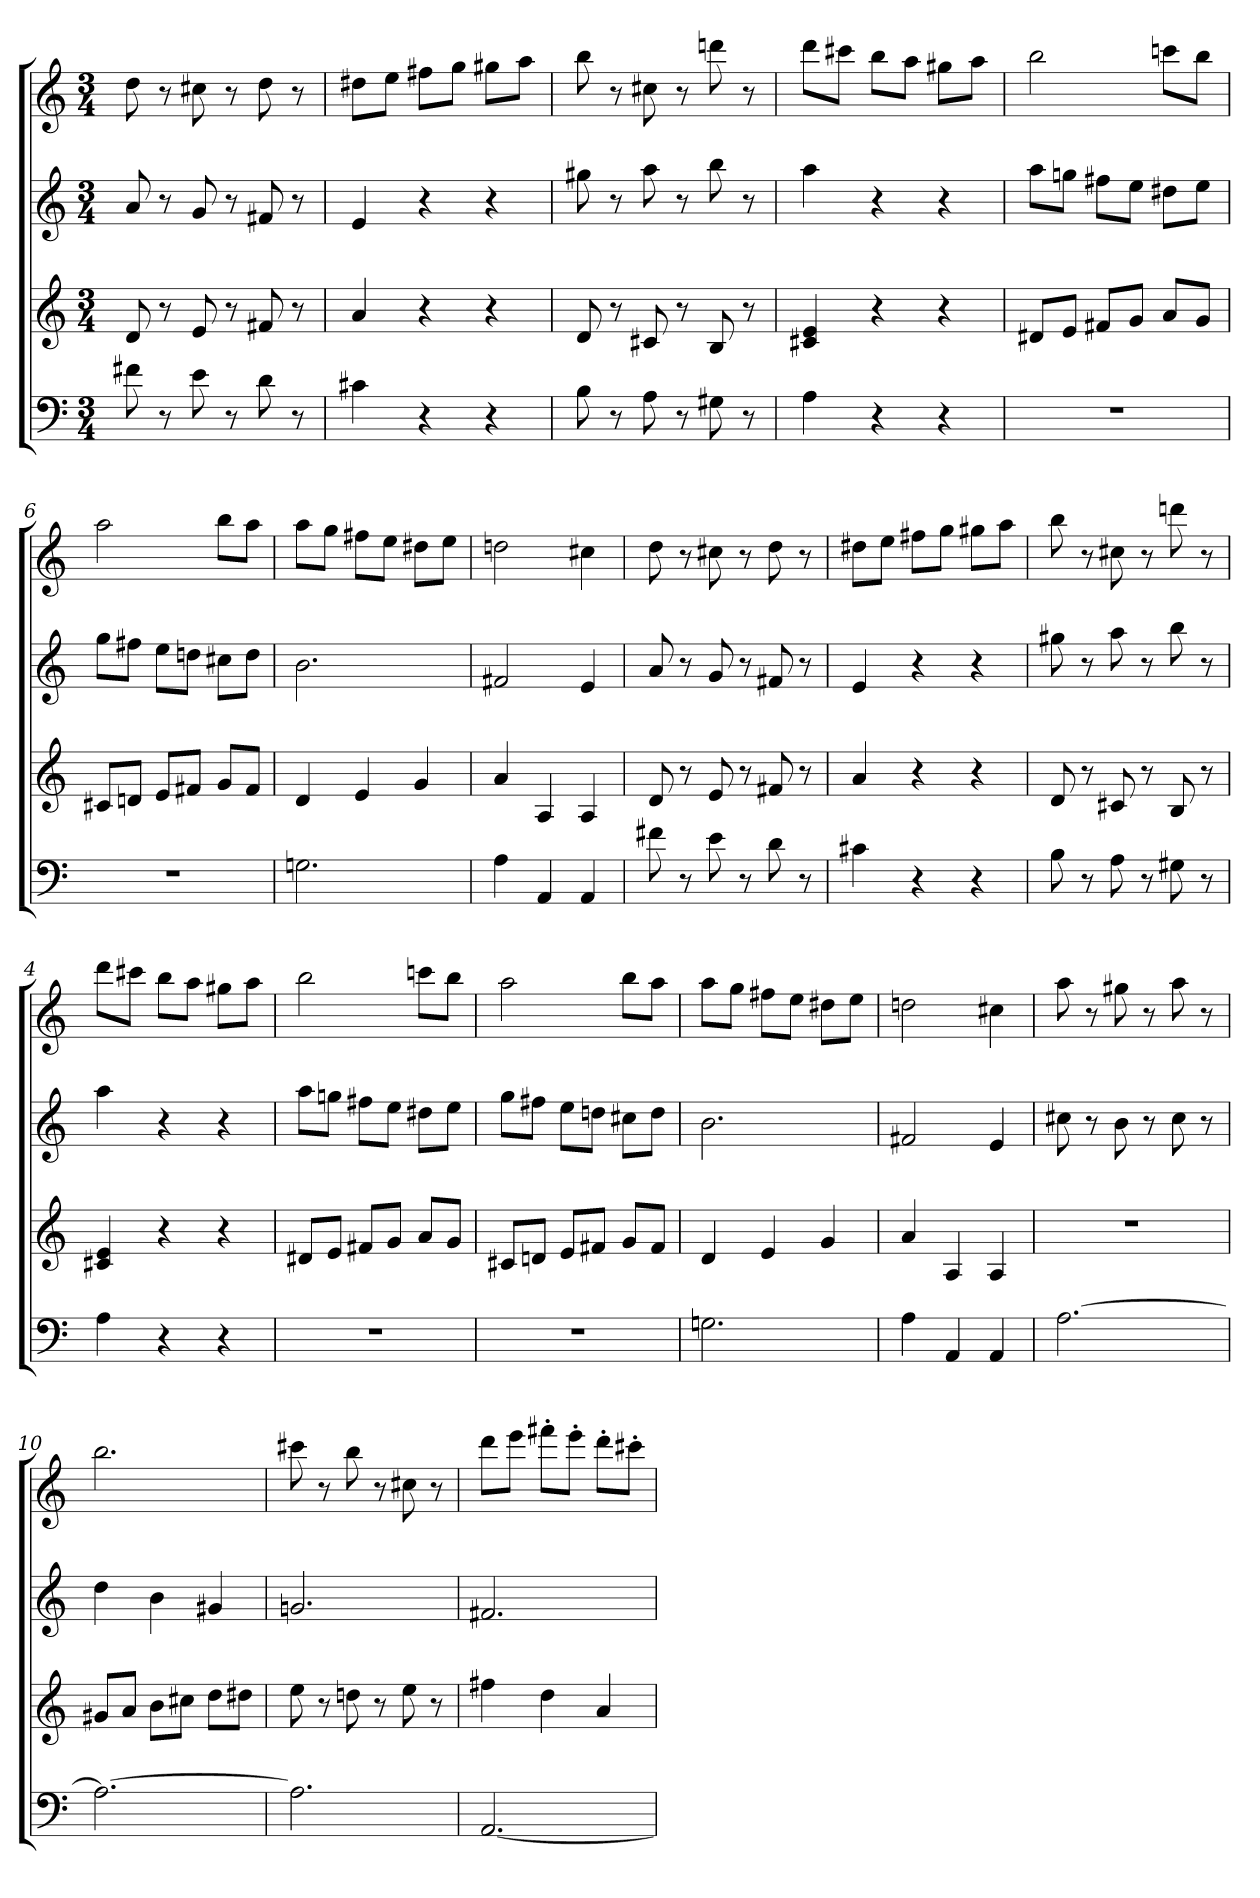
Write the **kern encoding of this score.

**kern	**kern	**kern	**kern
*part4	*part3	*part2	*part1
*staff4	*staff3	*staff2	*staff1
*M3/4	*M3/4	*M3/4	*M3/4
=1	=1	=1	=1
8f#X	8d	8a	8dd
8r	8r	8r	8r
8e	8e	8g	8cc#X
8r	8r	8r	8r
8d	8f#X	8f#X	8dd
8r	8r	8r	8r
=2	=2	=2	=2
4c#X	4a	4e	8dd#XL
.	.	.	8eeJ
4r	4r	4r	8ff#XL
.	.	.	8ggJ
4r	4r	4r	8gg#XL
.	.	.	8aaJ
=3	=3	=3	=3
8B	8d	8gg#X	8bb
8r	8r	8r	8r
8A	8c#X	8aa	8cc#X
8r	8r	8r	8r
8G#X	8B	8bb	8dddn
8r	8r	8r	8r
=4	=4	=4	=4
4A	4c#X 4e	4aa	8dddL
.	.	.	8ccc#XJ
4r	4r	4r	8bbL
.	.	.	8aaJ
4r	4r	4r	8gg#XL
.	.	.	8aaJ
=5	=5	=5	=5
2.r	8d#XL	8aaL	2bb
.	8eJ	8ggnJ	.
.	8f#XL	8ff#XL	.
.	8gJ	8eeJ	.
.	8aL	8dd#XL	8cccnL
.	8gJ	8eeJ	8bbJ
=6	=6	=6	=6
2.r	8c#XL	8ggL	2aa
.	8dnJ	8ff#XJ	.
.	8eL	8eeL	.
.	8f#XJ	8ddnJ	.
.	8gL	8cc#XL	8bbL
.	8f#J	8ddJ	8aaJ
=7	=7	=7	=7
2.Gn	4d	2.b	8aaL
.	.	.	8ggJ
.	4e	.	8ff#XL
.	.	.	8eeJ
.	4g	.	8dd#XL
.	.	.	8eeJ
=8	=8	=8	=8
4A	4a	2f#X	2ddn
4AA	4A	.	.
4AA	4A	4e	4cc#X
=1	=1	=1	=1
8f#X	8d	8a	8dd
8r	8r	8r	8r
8e	8e	8g	8cc#X
8r	8r	8r	8r
8d	8f#X	8f#X	8dd
8r	8r	8r	8r
=2	=2	=2	=2
4c#X	4a	4e	8dd#XL
.	.	.	8eeJ
4r	4r	4r	8ff#XL
.	.	.	8ggJ
4r	4r	4r	8gg#XL
.	.	.	8aaJ
=3	=3	=3	=3
8B	8d	8gg#X	8bb
8r	8r	8r	8r
8A	8c#X	8aa	8cc#X
8r	8r	8r	8r
8G#X	8B	8bb	8dddn
8r	8r	8r	8r
=4	=4	=4	=4
4A	4c#X 4e	4aa	8dddL
.	.	.	8ccc#XJ
4r	4r	4r	8bbL
.	.	.	8aaJ
4r	4r	4r	8gg#XL
.	.	.	8aaJ
=5	=5	=5	=5
2.r	8d#XL	8aaL	2bb
.	8eJ	8ggnJ	.
.	8f#XL	8ff#XL	.
.	8gJ	8eeJ	.
.	8aL	8dd#XL	8cccnL
.	8gJ	8eeJ	8bbJ
=6	=6	=6	=6
2.r	8c#XL	8ggL	2aa
.	8dnJ	8ff#XJ	.
.	8eL	8eeL	.
.	8f#XJ	8ddnJ	.
.	8gL	8cc#XL	8bbL
.	8f#J	8ddJ	8aaJ
=7	=7	=7	=7
2.Gn	4d	2.b	8aaL
.	.	.	8ggJ
.	4e	.	8ff#XL
.	.	.	8eeJ
.	4g	.	8dd#XL
.	.	.	8eeJ
=8	=8	=8	=8
4A	4a	2f#X	2ddn
4AA	4A	.	.
4AA	4A	4e	4cc#X
=9	=9	=9	=9
[2.A	2.r	8cc#X	8aa
.	.	8r	8r
.	.	8b	8gg#X
.	.	8r	8r
.	.	8cc#	8aa
.	.	8r	8r
=10	=10	=10	=10
2.A_	8g#XL	4dd	2.bb
.	8aJ	.	.
.	8bL	4b	.
.	8cc#XJ	.	.
.	8ddL	4g#X	.
.	8dd#XJ	.	.
=11	=11	=11	=11
2.A]	8ee	2.gn	8ccc#X
.	8r	.	8r
.	8ddn	.	8bb
.	8r	.	8r
.	8ee	.	8cc#X
.	8r	.	8r
=12	=12	=12	=12
[2.AA	4ff#X	2.f#X	8dddL
.	.	.	8eeeJ
.	4dd	.	8fff#X'L
.	.	.	8eee'J
.	4a	.	8ddd'L
.	.	.	8ccc#X'J
=	=	=	=
*-	*-	*-	*-
